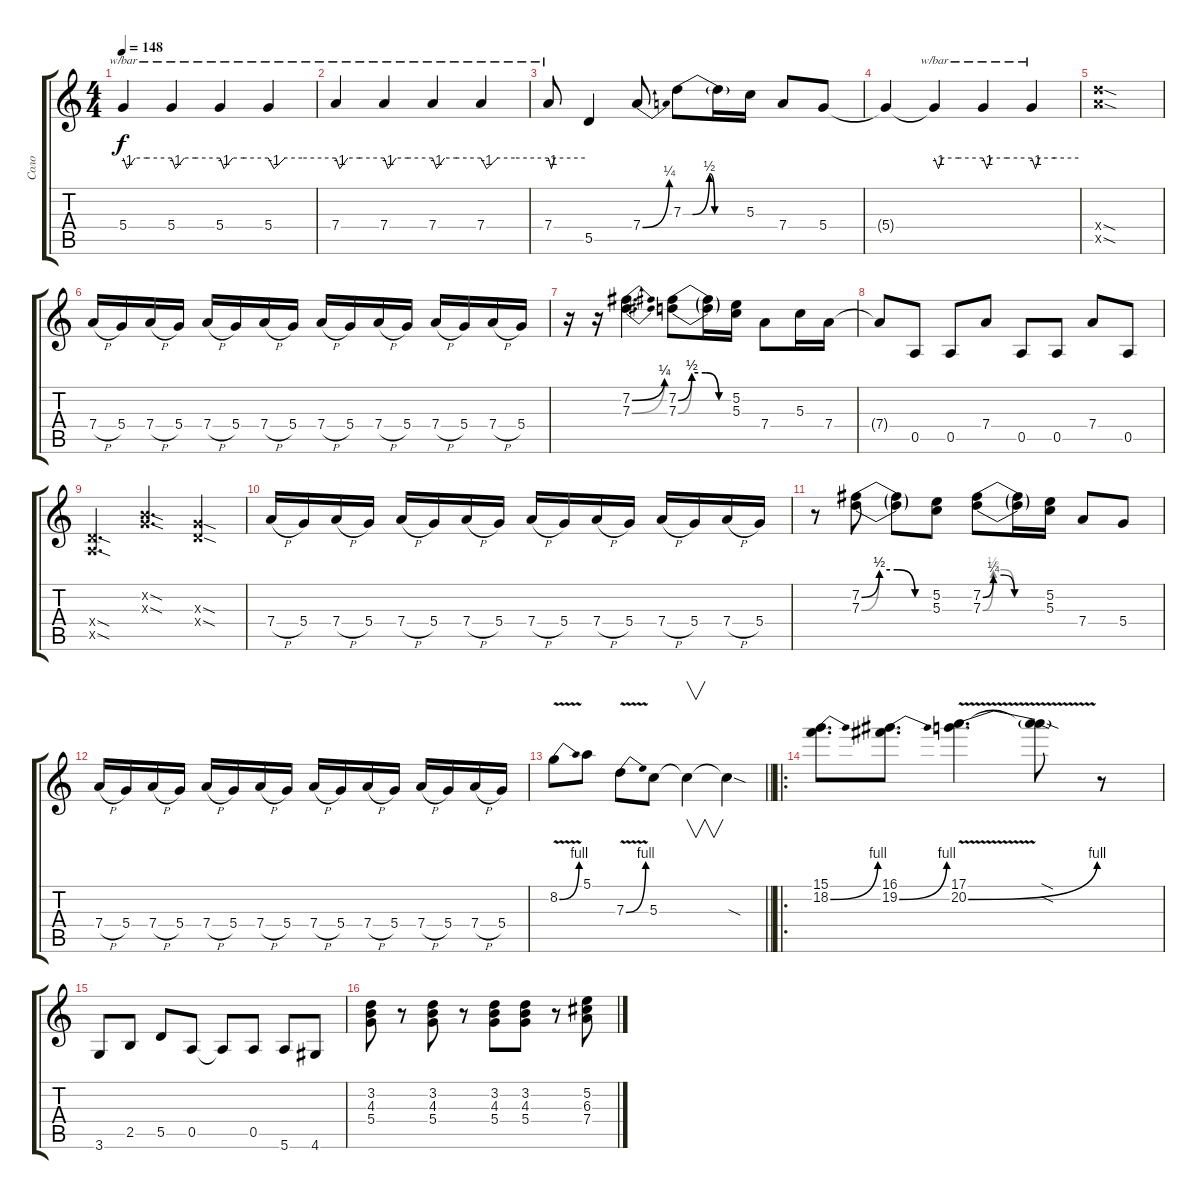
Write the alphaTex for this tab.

\track ("Соло" "Соло") {instrument electricguitarjazz}
\staff {score tabs}
\tuning (E4 B3 G3 D3 A2 E2) {hide}
\ts (4 4)
\tempo 148
\clef g2
\ks c
5.4.4{tbe (custom default 0 0 5 -4 15 0 30 0 60 0) dy f} 5.4.4{tbe (custom default 0 0 5 -4 16 0 30 0 60 0)} 5.4.4{tbe (custom default 0 0 5 -4 16 0 30 0 60 0)} 5.4.4{tbe (custom default 0 0 5 -4 15 0 30 0 60 0)} |
7.4.4{tbe (custom default 0 0 5 -4 15 0 30 0 60 0)} 7.4.4{tbe (custom default 0 0 5 -4 15 0 30 0 60 0)} 7.4.4{tbe (custom default 0 0 5 -4 15 0 30 0 60 0)} 7.4.4{tbe (custom default 0 0 5 -4 15 0 30 0 60 0)} |
7.4.8{tbe (custom default 0 0 5 -4 10 0 60 0)} 5.5.4 7.4{be (bend 0 0 60 1)}.8 7.3{be (custom 0 0 9 0 25 2 30 0 60 0)}.8 7.3{t}.16 5.3.16 7.4.8 5.4.8 |
5.4{t}.4 5.4{t}.4{tbe (custom default 0 0 5 -4 10 0 30 0 60 0)} 5.4{t}.4{tbe (custom default 0 0 5 -4 10 0 30 0 60 0)} 5.4{t}.4{tbe (custom default 0 0 5 -4 10 0 30 0 60 0)} |
(12.4{sod x} 12.5{sod x}).1 |
7.4{h}.16{volume 8 instrument electricguitarjazz} 5.4.16 7.4{h}.16 5.4.16 7.4{h}.16 5.4.16 7.4{h}.16 5.4.16 7.4{h}.16 5.4.16 7.4{h}.16 5.4.16 7.4{h}.16 5.4.16 7.4{h}.16 5.4.16 |
r.16 r.16{instrument distortionguitar} (7.2{be (bend 0 0 60 1)} 7.3{be (bend 0 0 60 2)}).4{d} (7.2{be (custom 0 0 15 2 30 2 45 0 60 0)} 7.3{be (custom 0 0 15 2 30 2 45 0 60 0)}).8 (7.2{t} 7.3{t}).16 (5.2 5.3).16 7.4.8 5.3.16 7.4.16 |
7.4{t}.8{volume 8 instrument electricguitarjazz} 0.5.8 0.5.8 7.4.8 0.5.8 0.5.8 7.4.8 0.5.8 |
(0.4{sod x} 0.5{sod x}).4{d volume 12 instrument distortionguitar} (0.2{sod x} 0.3{sod x}).4{d} (0.3{sod x} 0.4{sod x}).4 |
7.4{h}.16{volume 8 instrument electricguitarjazz} 5.4.16 7.4{h}.16 5.4.16 7.4{h}.16 5.4.16 7.4{h}.16 5.4.16 7.4{h}.16 5.4.16 7.4{h}.16 5.4.16 7.4{h}.16 5.4.16 7.4{h}.16 5.4.16 |
r.8{instrument distortionguitar} (7.2{be (custom 0 0 15 2 30 2 45 0 60 0)} 7.3{be (custom 0 0 15 2 30 2 45 0 60 0)}).8 (7.2{t} 7.3{t}).8 (5.2 5.3).8 (7.2{be (custom 0 0 10 1 20 1 30 0 60 0)} 7.3{be (custom 0 0 10 2 20 2 30 0 60 0)}).8 (7.2{t} 7.3{t}).16 (5.2 5.3).16 7.4.8 5.4.8 |
7.4{h}.16{volume 8 instrument electricguitarjazz} 5.4.16 7.4{h}.16 5.4.16 7.4{h}.16 5.4.16 7.4{h}.16 5.4.16 7.4{h}.16 5.4.16 7.4{h}.16 5.4.16 7.4{h}.16 5.4.16 7.4{h}.16 5.4.16 |
\barLineRight lightlight
8.2{be (bend 0 0 60 4) v}.8{volume 12 instrument distortionguitar} 5.1.8 7.3{be (bend 0 0 60 4) v}.8 5.3.8 5.3{t}.4{v} 5.3{sod t}.4 |
\ro
(15.1 18.2{be (bend 0 0 60 4)}).8{d} (16.1 19.2{be (bend 0 0 60 4)}).8{d} (17.1 20.2{be (bend 0 0 60 4) v}).4{d} (17.1{sod t} 20.2{sod t}).8 r.8 |
3.6.8{volume 16 instrument electricguitarjazz} 2.5.8 5.5.8 0.5.8 0.5{t}.8 0.5.8 5.6.8 4.6.8 |
(3.2 4.3 5.4).8 r.8 (3.2 4.3 5.4).8 r.8 (3.2 4.3 5.4).8 (3.2 4.3 5.4).8 r.8 (5.2 6.3 7.4).8
